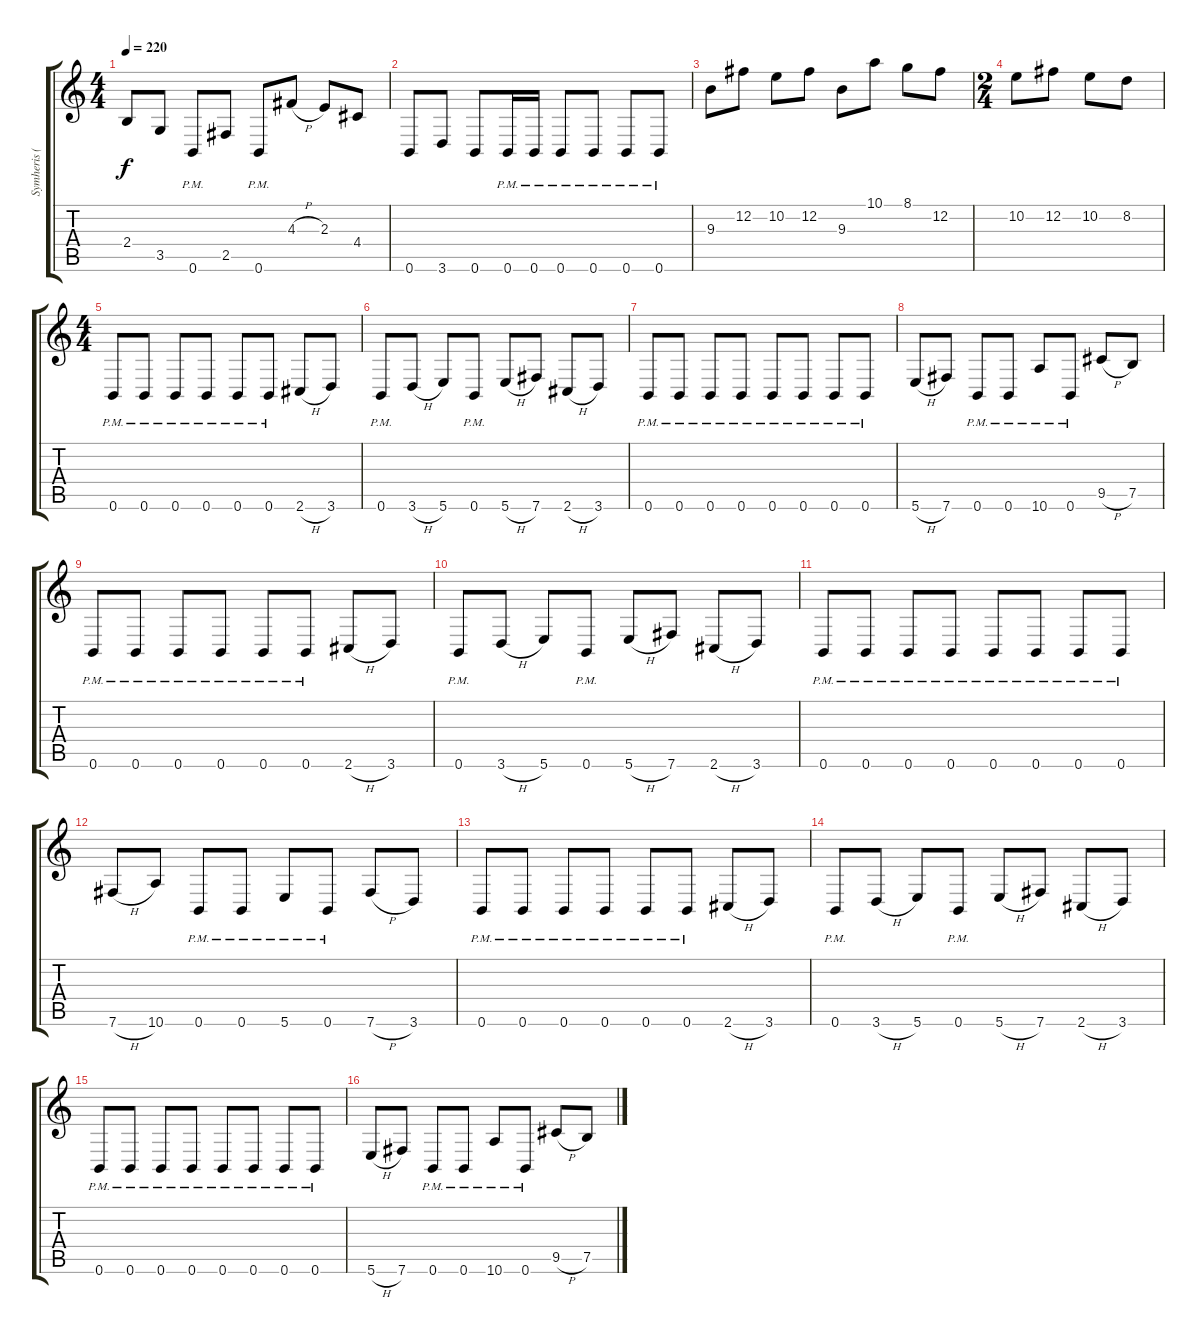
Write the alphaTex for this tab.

\track ("Symheris (Lead)" "Symheris (") {instrument distortionguitar}
\staff {score tabs}
\tuning (B3 Gb3 D3 A2 E2 B1) {hide}
\ts (4 4)
\tempo 220
\clef g2
\ks c
2.4.8{dy f} 3.5.8 0.6{pm}.8 2.5.8 0.6{pm}.8 4.3{h}.8 2.3.8 4.4.8 |
0.6.8 3.6.8 0.6.8 0.6{pm}.16 0.6{pm}.16 0.6{pm}.8 0.6{pm}.8 0.6{pm}.8 0.6{pm}.8 |
9.3.8 12.2.8 10.2.8 12.2.8 9.3.8 10.1.8 8.1.8 12.2.8 |
\ts (2 4)
10.2.8 12.2.8 10.2.8 8.2.8 |
\ts (4 4)
0.6{pm}.8 0.6{pm}.8 0.6{pm}.8 0.6{pm}.8 0.6{pm}.8 0.6{pm}.8 2.6{h}.8 3.6.8 |
0.6{pm}.8 3.6{h}.8 5.6.8 0.6{pm}.8 5.6{h}.8 7.6.8 2.6{h}.8 3.6.8 |
0.6{pm}.8 0.6{pm}.8 0.6{pm}.8 0.6{pm}.8 0.6{pm}.8 0.6{pm}.8 0.6{pm}.8 0.6{pm}.8 |
5.6{h}.8 7.6.8 0.6{pm}.8 0.6{pm}.8 10.6{pm}.8 0.6{pm}.8 9.5{h}.8 7.5.8 |
0.6{pm}.8 0.6{pm}.8 0.6{pm}.8 0.6{pm}.8 0.6{pm}.8 0.6{pm}.8 2.6{h}.8 3.6.8 |
0.6{pm}.8 3.6{h}.8 5.6.8 0.6{pm}.8 5.6{h}.8 7.6.8 2.6{h}.8 3.6.8 |
0.6{pm}.8 0.6{pm}.8 0.6{pm}.8 0.6{pm}.8 0.6{pm}.8 0.6{pm}.8 0.6{pm}.8 0.6{pm}.8 |
7.6{h}.8 10.6.8 0.6{pm}.8 0.6{pm}.8 5.6{pm}.8 0.6{pm}.8 7.6{h}.8 3.6.8 |
0.6{pm}.8 0.6{pm}.8 0.6{pm}.8 0.6{pm}.8 0.6{pm}.8 0.6{pm}.8 2.6{h}.8 3.6.8 |
0.6{pm}.8 3.6{h}.8 5.6.8 0.6{pm}.8 5.6{h}.8 7.6.8 2.6{h}.8 3.6.8 |
0.6{pm}.8 0.6{pm}.8 0.6{pm}.8 0.6{pm}.8 0.6{pm}.8 0.6{pm}.8 0.6{pm}.8 0.6{pm}.8 |
5.6{h}.8 7.6.8 0.6{pm}.8 0.6{pm}.8 10.6{pm}.8 0.6{pm}.8 9.5{h}.8 7.5.8
